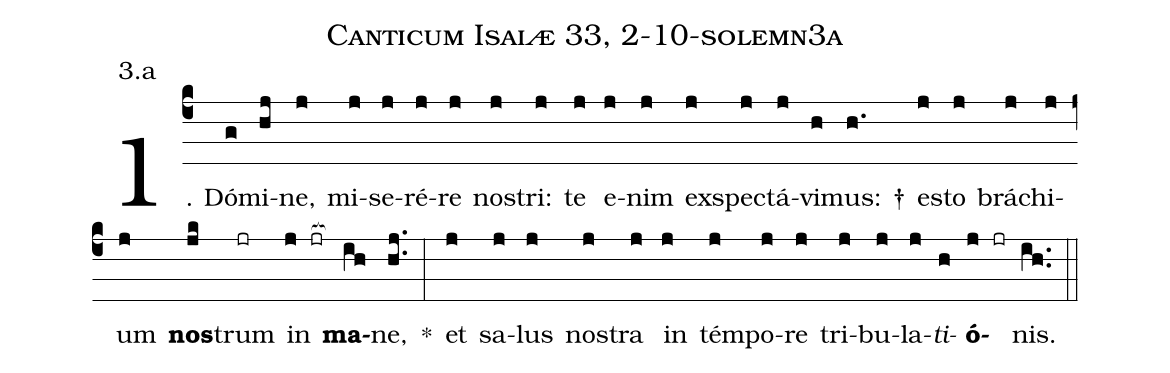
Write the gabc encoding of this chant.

name: Canticum Isaiæ 33, 2-10-solemn3a;
annotation: 3.a;
%%
(c4)1. Dó(g)mi(hj)ne,(j) mi(j)se(j)ré(j)re(j) nos(j)tri:(j) te(j) e(j)nim(j) ex(j)spec(j)tá(j)vi(h)mus: †(h.) es(j)to(j) brá(j)chi(j)um(j) <b>nos</b>(jk)trum(jr) in(j jr[ocb:1{]) <b>ma</b>(ih[ocb:0}])ne,(hj..) *(:) et(j) sa(j)lus(j) nos(j)tra(j) in(j) tém(j)po(j)re(j) tri(j)bu(j)la(j)<i>ti</i>(h)<b>ó</b>(j jr)nis.(ih..) (::)
